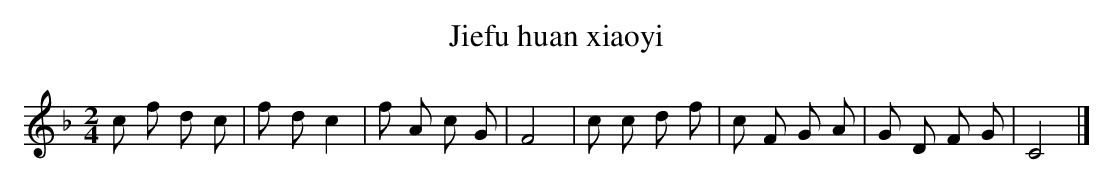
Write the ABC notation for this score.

X:1
T: Jiefu huan xiaoyi
L: 1/8
M: 2/4
K: F
c f d c [I:setbarnb 1]|
f dc2 |
f A c G |
F4 |
c c d f |
c F G A |
G D F G |
C4 |]
